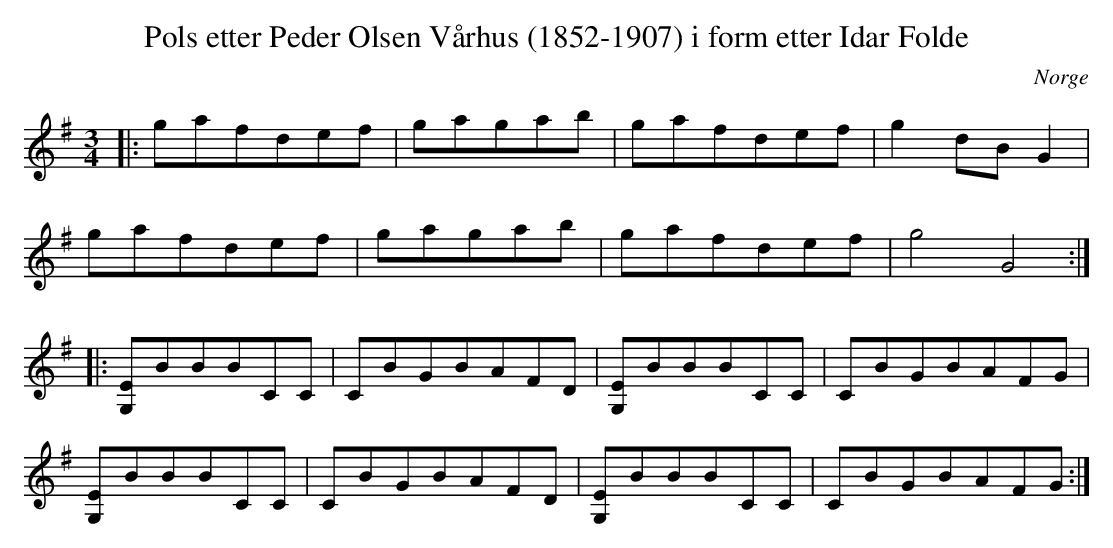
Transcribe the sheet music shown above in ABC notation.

X:1
T:Pols etter Peder Olsen Vårhus (1852-1907) i form etter Idar Folde
O:Norge
M:3/4
L:1/8
K:G
|: gafdef | gagab | gafdef | g2 dB G2 |
   gafdef | gagab | gafdef | g4 G4 :|
|: [G,E]BBBCC | CBGBAFD | [G,E]BBBCC | CBGBAFG  |
   [G,E]BBBCC | CBGBAFD | [G,E]BBBCC | CBGBAFG :|
